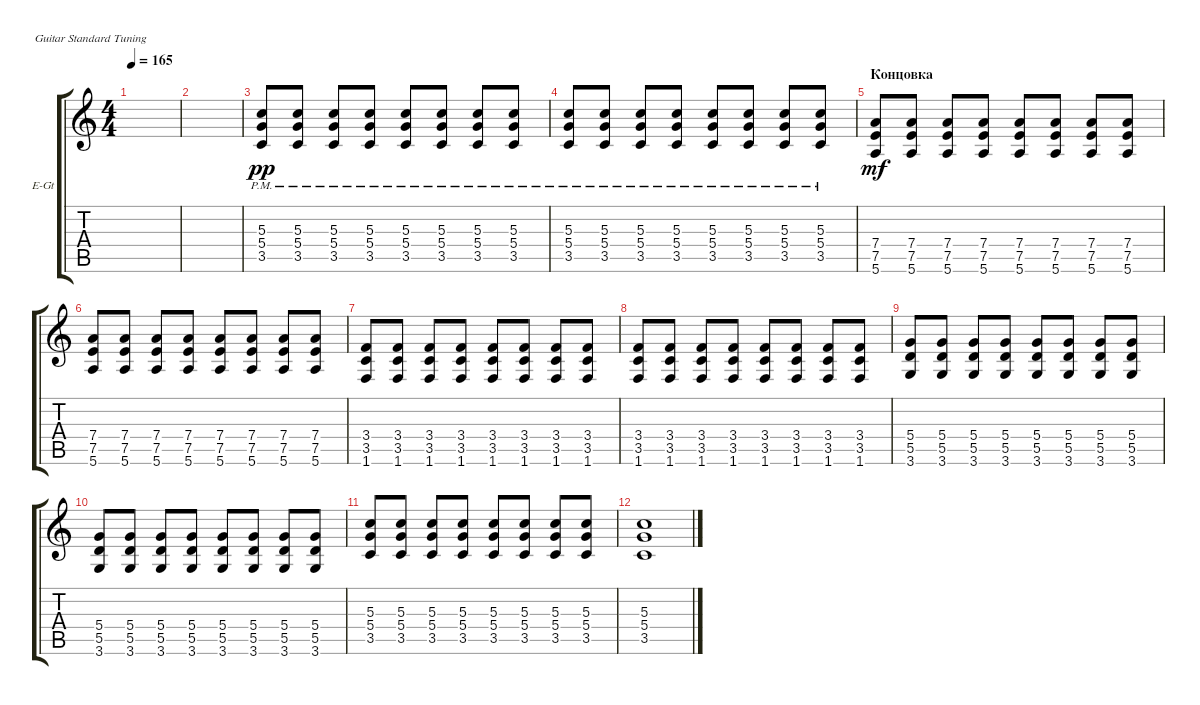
\defaultSystemsLayout 4
\bracketExtendMode groupsimilarinstruments
\firstSystemTrackNameOrientation horizontal
\otherSystemsTrackNameOrientation horizontal
\track ("Artem Guitar" "E-Gt") {instrument distortionguitar}
\staff {score tabs}
\tuning (E4 B3 G3 D3 A2 E2)
\ts (4 4)
\tempo 165
\clef g2
\ks c
|
|
(3.5{pm} 5.4{pm} 5.3{pm}).8{dy pp} (5.3{pm} 5.4{pm} 3.5{pm}).8 (3.5{pm} 5.4{pm} 5.3{pm}).8 (5.3{pm} 5.4{pm} 3.5{pm}).8 (3.5{pm} 5.4{pm} 5.3{pm}).8 (5.3{pm} 5.4{pm} 3.5{pm}).8 (3.5{pm} 5.4{pm} 5.3{pm}).8 (5.3{pm} 5.4{pm} 3.5{pm}).8 |
(3.5{pm} 5.4{pm} 5.3{pm}).8 (5.3{pm} 5.4{pm} 3.5{pm}).8 (3.5{pm} 5.4{pm} 5.3{pm}).8 (5.3{pm} 5.4{pm} 3.5{pm}).8 (3.5{pm} 5.4{pm} 5.3{pm}).8 (5.3{pm} 5.4{pm} 3.5{pm}).8 (3.5{pm} 5.4{pm} 5.3{pm}).8 (5.3{pm} 5.4{pm} 3.5{pm}).8 |
\section ("" "Концовка")
(5.6 7.5 7.4).8{dy mf} (5.6 7.5 7.4).8 (5.6 7.5 7.4).8 (5.6 7.5 7.4).8 (5.6 7.5 7.4).8 (5.6 7.5 7.4).8 (5.6 7.5 7.4).8 (5.6 7.5 7.4).8 |
(5.6 7.5 7.4).8 (5.6 7.5 7.4).8 (5.6 7.5 7.4).8 (5.6 7.5 7.4).8 (5.6 7.5 7.4).8 (5.6 7.5 7.4).8 (5.6 7.5 7.4).8 (5.6 7.5 7.4).8 |
(1.6 3.5 3.4).8 (1.6 3.5 3.4).8 (1.6 3.5 3.4).8 (1.6 3.5 3.4).8 (1.6 3.5 3.4).8 (1.6 3.5 3.4).8 (1.6 3.5 3.4).8 (1.6 3.5 3.4).8 |
(1.6 3.5 3.4).8 (1.6 3.5 3.4).8 (1.6 3.5 3.4).8 (1.6 3.5 3.4).8 (1.6 3.5 3.4).8 (1.6 3.5 3.4).8 (1.6 3.5 3.4).8 (1.6 3.5 3.4).8 |
(3.6 5.5 5.4).8 (3.6 5.5 5.4).8 (3.6 5.5 5.4).8 (3.6 5.5 5.4).8 (3.6 5.5 5.4).8 (3.6 5.5 5.4).8 (3.6 5.5 5.4).8 (3.6 5.5 5.4).8 |
(3.6 5.5 5.4).8 (3.6 5.5 5.4).8 (3.6 5.5 5.4).8 (3.6 5.5 5.4).8 (3.6 5.5 5.4).8 (3.6 5.5 5.4).8 (3.6 5.5 5.4).8 (3.6 5.5 5.4).8 |
(3.5 5.4 5.3).8 (3.5 5.4 5.3).8 (3.5 5.4 5.3).8 (3.5 5.4 5.3).8 (3.5 5.4 5.3).8 (3.5 5.4 5.3).8 (3.5 5.4 5.3).8 (3.5 5.4 5.3).8 |
(3.5 5.4 5.3).1
